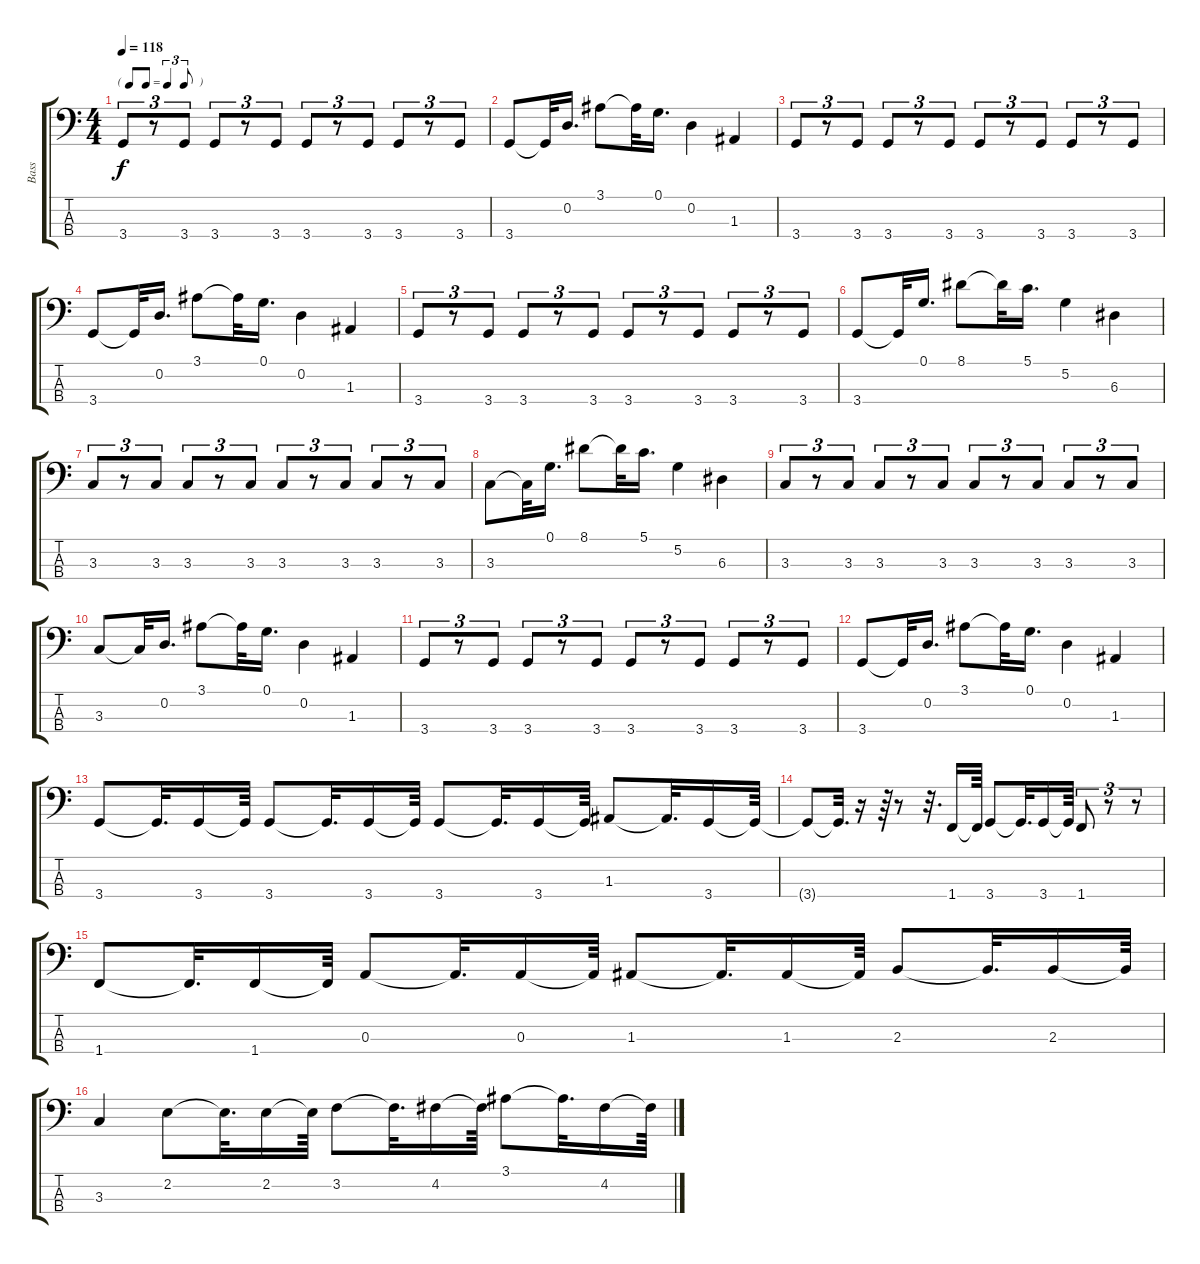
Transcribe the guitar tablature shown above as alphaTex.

\track ("Bass" "Bass") {instrument electricbassfinger}
\staff {score tabs}
\tuning (G2 D2 A1 E1) {hide}
\ts (4 4)
\tf triplet8th
\tempo 118
\clef f4
\ks c
3.4.8{tu (3 2) dy f} r.8{tu (3 2)} 3.4.8{tu (3 2)} 3.4.8{tu (3 2)} r.8{tu (3 2)} 3.4.8{tu (3 2)} 3.4.8{tu (3 2)} r.8{tu (3 2)} 3.4.8{tu (3 2)} 3.4.8{tu (3 2)} r.8{tu (3 2)} 3.4.8{tu (3 2)} |
3.4.8 3.4{t}.32 0.2.16{d} 3.1.8 3.1{t}.32 0.1.16{d} 0.2.4 1.3.4 |
3.4.8{tu (3 2)} r.8{tu (3 2)} 3.4.8{tu (3 2)} 3.4.8{tu (3 2)} r.8{tu (3 2)} 3.4.8{tu (3 2)} 3.4.8{tu (3 2)} r.8{tu (3 2)} 3.4.8{tu (3 2)} 3.4.8{tu (3 2)} r.8{tu (3 2)} 3.4.8{tu (3 2)} |
3.4.8 3.4{t}.32 0.2.16{d} 3.1.8 3.1{t}.32 0.1.16{d} 0.2.4 1.3.4 |
3.4.8{tu (3 2)} r.8{tu (3 2)} 3.4.8{tu (3 2)} 3.4.8{tu (3 2)} r.8{tu (3 2)} 3.4.8{tu (3 2)} 3.4.8{tu (3 2)} r.8{tu (3 2)} 3.4.8{tu (3 2)} 3.4.8{tu (3 2)} r.8{tu (3 2)} 3.4.8{tu (3 2)} |
3.4.8 3.4{t}.32 0.1.16{d} 8.1.8 8.1{t}.32 5.1.16{d} 5.2.4 6.3.4 |
3.3.8{tu (3 2)} r.8{tu (3 2)} 3.3.8{tu (3 2)} 3.3.8{tu (3 2)} r.8{tu (3 2)} 3.3.8{tu (3 2)} 3.3.8{tu (3 2)} r.8{tu (3 2)} 3.3.8{tu (3 2)} 3.3.8{tu (3 2)} r.8{tu (3 2)} 3.3.8{tu (3 2)} |
3.3.8 3.3{t}.32 0.1.16{d} 8.1.8 8.1{t}.32 5.1.16{d} 5.2.4 6.3.4 |
3.3.8{tu (3 2)} r.8{tu (3 2)} 3.3.8{tu (3 2)} 3.3.8{tu (3 2)} r.8{tu (3 2)} 3.3.8{tu (3 2)} 3.3.8{tu (3 2)} r.8{tu (3 2)} 3.3.8{tu (3 2)} 3.3.8{tu (3 2)} r.8{tu (3 2)} 3.3.8{tu (3 2)} |
3.3.8 3.3{t}.32 0.2.16{d} 3.1.8 3.1{t}.32 0.1.16{d} 0.2.4 1.3.4 |
3.4.8{tu (3 2)} r.8{tu (3 2)} 3.4.8{tu (3 2)} 3.4.8{tu (3 2)} r.8{tu (3 2)} 3.4.8{tu (3 2)} 3.4.8{tu (3 2)} r.8{tu (3 2)} 3.4.8{tu (3 2)} 3.4.8{tu (3 2)} r.8{tu (3 2)} 3.4.8{tu (3 2)} |
3.4.8 3.4{t}.32 0.2.16{d} 3.1.8 3.1{t}.32 0.1.16{d} 0.2.4 1.3.4 |
3.4.8 3.4{t}.32{d} 3.4.16 3.4{t}.64 3.4.8 3.4{t}.32{d} 3.4.16 3.4{t}.64 3.4.8 3.4{t}.32{d} 3.4.16 3.4{t}.64 1.3.8 1.3{t}.32{d} 3.4.16 3.4{t}.64 |
3.4{t}.8 3.4{t}.32{d} r.16 r.64 r.8 r.32{d} 1.4.16 1.4{t}.64 3.4.8 3.4{t}.32{d} 3.4.16 3.4{t}.64 1.4.8{tu (3 2)} r.8{tu (3 2)} r.8{tu (3 2)} |
1.4.8 1.4{t}.32{d} 1.4.16 1.4{t}.64 0.3.8 0.3{t}.32{d} 0.3.16 0.3{t}.64 1.3.8 1.3{t}.32{d} 1.3.16 1.3{t}.64 2.3.8 2.3{t}.32{d} 2.3.16 2.3{t}.64 |
3.3.4 2.2.8 2.2{t}.32{d} 2.2.16 2.2{t}.64 3.2.8 3.2{t}.32{d} 4.2.16 4.2{t}.64 3.1.8 3.1{t}.32{d} 4.2.16 4.2{t}.64
